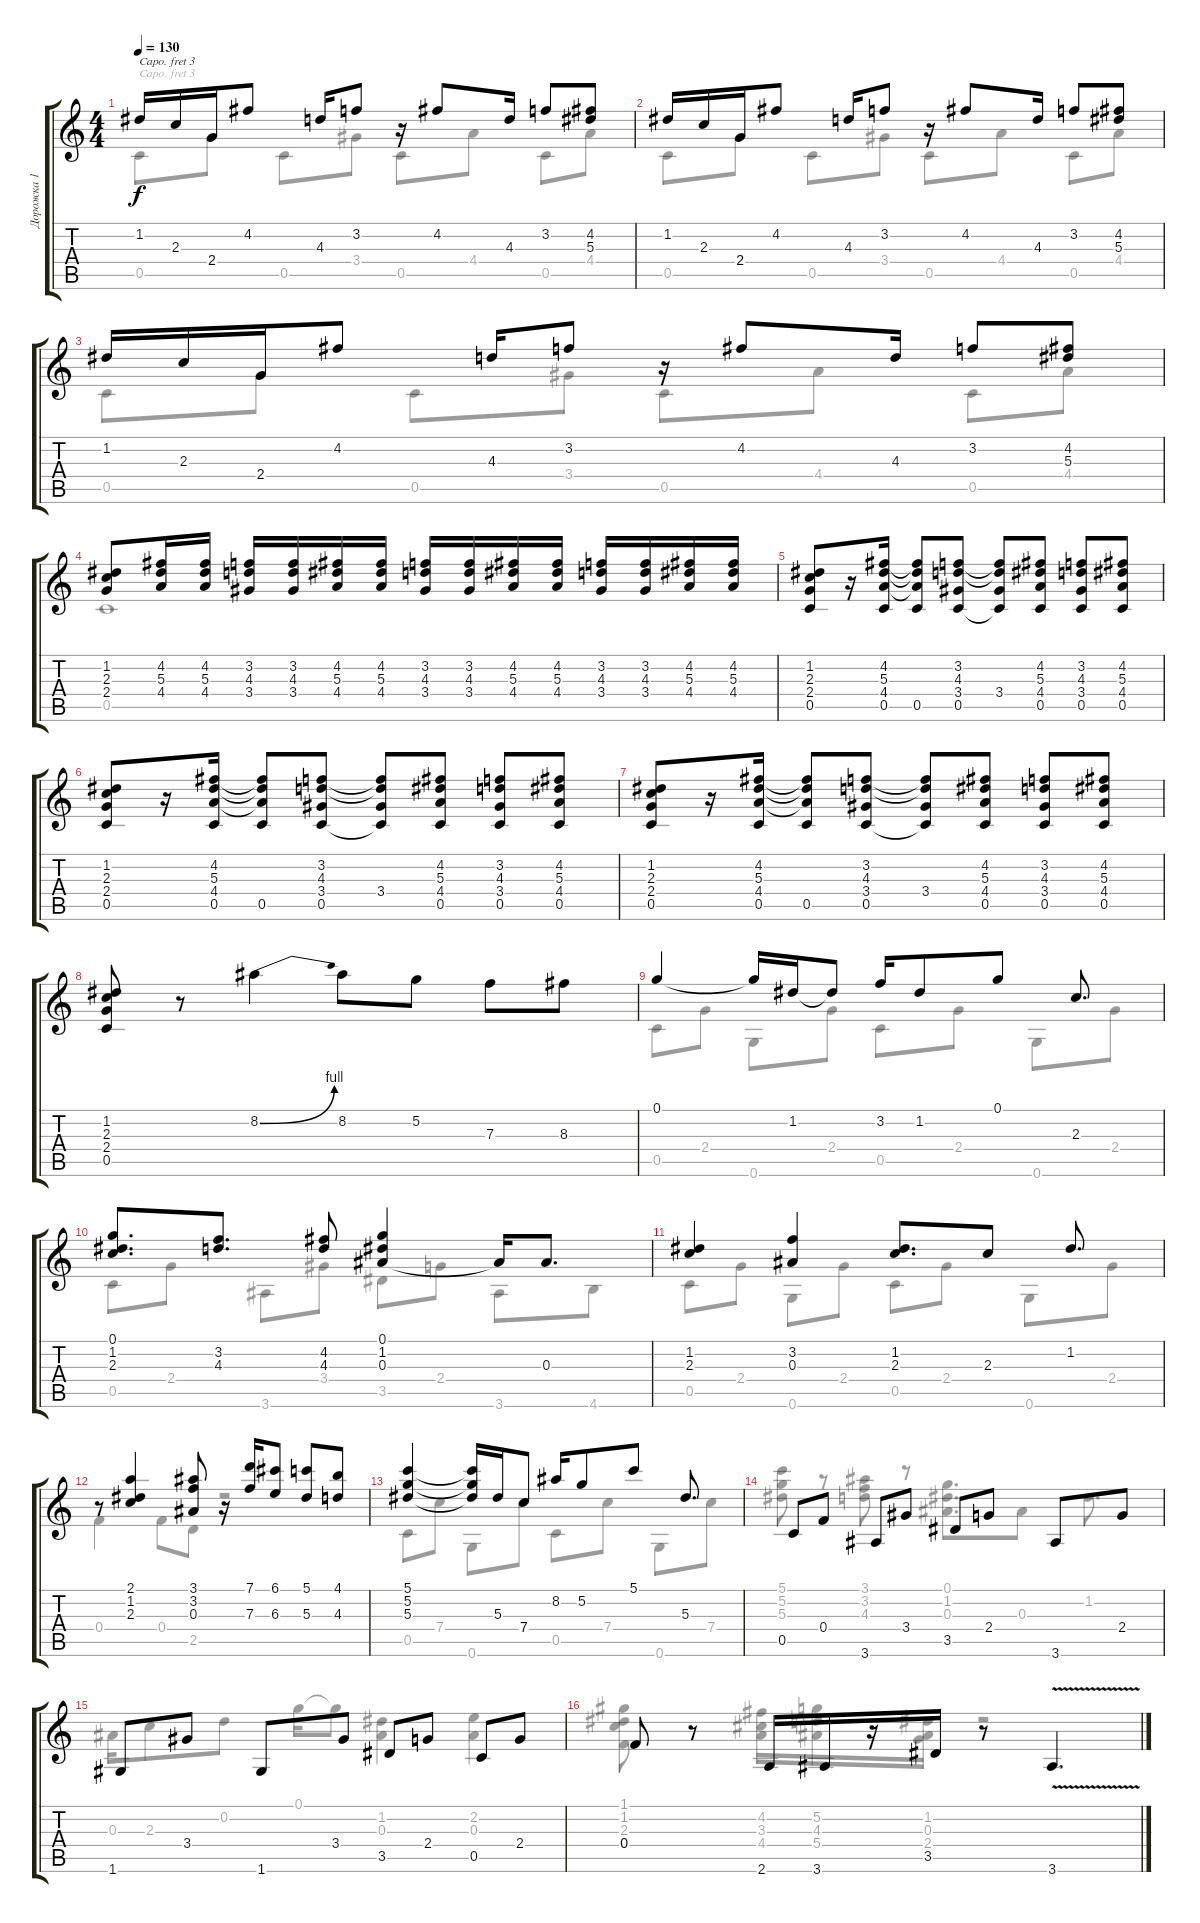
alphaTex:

\track ("Дорожка 1" "Дорожка 1") {instrument acousticguitarsteel}
\staff {score tabs}
\capo 3
\tuning (E4 B3 G3 D3 A2 E2) {hide}
\voice
\ts (4 4)
\tempo 130
\clef g2
\ks c
1.2.16{dy f} 2.3.16 2.4.16 4.2.8 4.3.16 3.2.8 r.16 4.2.8 4.3.16 3.2.8 (4.2 5.3).8 |
1.2.16 2.3.16 2.4.16 4.2.8 4.3.16 3.2.8 r.16 4.2.8 4.3.16 3.2.8 (4.2 5.3).8 |
1.2.16 2.3.16 2.4.16 4.2.8 4.3.16 3.2.8 r.16 4.2.8 4.3.16 3.2.8 (4.2 5.3).8 |
(1.2 2.3 2.4).8 (4.2 5.3 4.4).16 (4.2 5.3 4.4).16 (3.2 4.3 3.4).16 (3.2 4.3 3.4).16 (4.2 5.3 4.4).16 (4.2 5.3 4.4).16 (3.2 4.3 3.4).16 (3.2 4.3 3.4).16 (4.2 5.3 4.4).16 (4.2 5.3 4.4).16 (3.2 4.3 3.4).16 (3.2 4.3 3.4).16 (4.2 5.3 4.4).16 (4.2 5.3 4.4).16 |
(1.2 2.3 2.4 0.5).8 r.16 (4.2 5.3 4.4 0.5).16 (4.2{t} 5.3{t} 4.4{t} 0.5).8 (3.2 4.3 3.4 0.5).8 (3.2{t} 4.3{t} 3.4 0.5{t}).8 (4.2 5.3 4.4 0.5).8 (3.2 4.3 3.4 0.5).8 (4.2 5.3 4.4 0.5).8 |
(1.2 2.3 2.4 0.5).8 r.16 (4.2 5.3 4.4 0.5).16 (4.2{t} 5.3{t} 4.4{t} 0.5).8 (3.2 4.3 3.4 0.5).8 (3.2{t} 4.3{t} 3.4 0.5{t}).8 (4.2 5.3 4.4 0.5).8 (3.2 4.3 3.4 0.5).8 (4.2 5.3 4.4 0.5).8 |
(1.2 2.3 2.4 0.5).8 r.16 (4.2 5.3 4.4 0.5).16 (4.2{t} 5.3{t} 4.4{t} 0.5).8 (3.2 4.3 3.4 0.5).8 (3.2{t} 4.3{t} 3.4 0.5{t}).8 (4.2 5.3 4.4 0.5).8 (3.2 4.3 3.4 0.5).8 (4.2 5.3 4.4 0.5).8 |
(1.2 2.3 2.4 0.5).8 r.8 8.2{be (bend 0 0 60 4)}.4 8.2.8 5.2.8 7.3.8 8.3.8 |
0.1.4 0.1{t}.16 1.2.16 1.2{t}.8 3.2.16 1.2.8 0.1.8 2.3.8{d} |
(0.1 1.2 2.3).8{d} (3.2 4.3).8{d} (4.2 4.3).8 (0.1 1.2 0.3).4 0.3{t}.16 0.3.8{d} |
(1.2 2.3).4 (3.2 0.3).4 (1.2 2.3).8{d} 2.3.8 1.2.8{d} |
r.8 (2.1 1.2 2.3).4 (3.1 3.2 0.3).8 r.16 (7.1 7.3).16 (6.1 6.3).8 (5.1 5.3).8 (4.1 4.3).8 |
(5.1 5.2 5.3).4 (5.1{t} 5.2{t} 5.3{t}).16 5.3.16 7.4.8 8.2.16 5.2.8 5.1.8 5.3.8{d} |
0.5.8 0.4.8 3.6.8 3.4.8 3.5.8 2.4.8 3.6.8 2.4.8 |
1.6.8 3.4.8 1.6.8 3.4.8 3.5.8 2.4.8 0.5.8 2.4.8 |
0.4.8 r.8 2.6.16 3.6.16 r.16 3.5.16 r.8 3.6{v}.4{d}
\voice
\clef g2
\ottava regular
\simile none
\ks c
0.5.8{dy f} 2.4.8 0.5.8 3.4.8 0.5.8 4.4.8 0.5.8 4.4.8 |
0.5.8 2.4.8 0.5.8 3.4.8 0.5.8 4.4.8 0.5.8 4.4.8 |
0.5.8 2.4.8 0.5.8 3.4.8 0.5.8 4.4.8 0.5.8 4.4.8 |
0.5.1 |
|
|
|
|
0.5.8 2.4.8 0.6.8 2.4.8 0.5.8 2.4.8 0.6.8 2.4.8 |
0.5.8 2.4.8 3.6.8 3.4.8 3.5.8 2.4.8 3.6.8 4.6.8 |
0.5.8 2.4.8 0.6.8 2.4.8 0.5.8 2.4.8 0.6.8 2.4.8 |
0.4.4 0.4.8 2.5.8 r.2 |
0.5.8 7.4.8 0.6.8 7.4.8 0.5.8 7.4.8 0.6.8 7.4.8 |
(5.1 5.2 5.3).8 r.8 (3.1 3.2 4.3).8 r.8 (0.1 1.2 0.3).8{d} 0.3.8 1.2.8{d} |
0.3.16 2.3.8 0.2.8 0.1.16 0.1{t}.8 (1.2 0.3).4 (2.2 0.3).4 |
(1.1 1.2 2.3 0.4).8 r.8 (4.2 3.3 4.4).16 (5.2 4.3 5.4).16 r.16 (1.2 0.3 2.4).16 r.2
